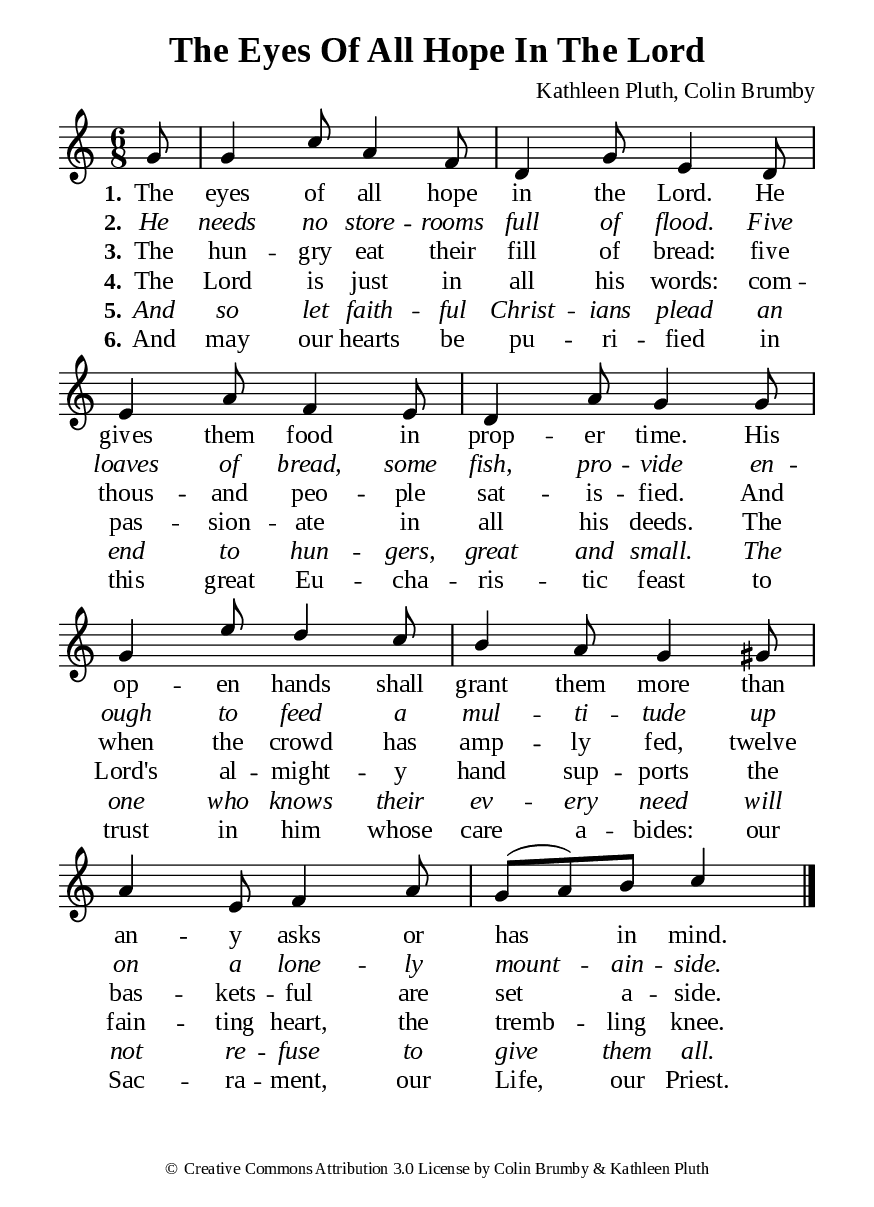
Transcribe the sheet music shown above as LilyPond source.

\version "2.18.2"

\header {
  title = "The Eyes Of All Hope In The Lord"
  composer = "Kathleen Pluth, Colin Brumby"
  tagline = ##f
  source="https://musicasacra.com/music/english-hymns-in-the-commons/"
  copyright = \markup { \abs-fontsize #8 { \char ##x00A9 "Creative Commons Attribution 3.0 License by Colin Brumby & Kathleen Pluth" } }
}

global= {
  \key c \major
  \time 6/8
  \override Score.BarNumber.break-visibility = ##(#f #f #f)
  \override Lyrics.LyricSpace.minimum-distance = #3.0
}

\paper {
  #(set-paper-size "a5")
  top-margin = 10\mm
  bottom-margin = 5\mm
  left-margin = 10\mm
  right-margin = 10\mm
  indent = #0
  #(define fonts
	 (make-pango-font-tree "Liberation Serif"
	 		       "Liberation Serif"
			       "Liberation Serif"
			       (/ 20 20)))
}

printItalic = \with {
  \override LyricText.font-shape = #'italic
}

% Verse music
musicVerseSoprano = \relative c'' {
                    \partial 8 g8 |
  %{	01	%} g4 c8 a4 f8 |
  %{	02	%} d4 g8 e4 d8 |
  %{	03	%} e4 a8 f4 e8 |
  %{	04	%} d4 a'8 g4 g8 |
  %{	05	%} g4 e'8 d4 c8 |
  %{	06	%} b4 a8 g4 gis8 |
  %{	07	%} a4 e8 f4 a8 |
  %{	08	%} g8 (a) b c4 \bar "|."
}

% Verse lyrics
verseOne = \lyricmode {
  \set stanza = #"1."
  The eyes of all hope in the Lord.
  He gives them food in prop -- er time.
  His op -- en hands shall grant them more than an -- y asks or has in mind.
}

verseTwo = \lyricmode {
  \set stanza = #"2."
  He needs no store -- rooms full of flood.
  Five loaves of bread, some fish,
  pro -- vide en -- ough to feed a mul -- ti -- tude up on a lone -- ly mount -- ain -- side.
}

verseThree = \lyricmode {
  \set stanza = #"3."
  The hun -- gry eat their fill of bread:
  five thous -- and peo -- ple sat -- is -- fied.
  And when the crowd has amp -- ly fed, twelve bas -- kets -- ful are set a -- side.
}

verseFour = \lyricmode {
  \set stanza = #"4."
  The Lord is just in all his words:
  com -- pas -- sion -- ate in all his deeds.
  The Lord's al -- might -- y hand sup -- ports the fain -- ting heart,
  the tremb -- ling knee.
}

verseFive = \lyricmode {
  \set stanza = #"5."
  And so let faith -- ful Christ -- ians plead an end to hun -- gers,
  great and small.
  The one who knows their ev -- ery need will not re -- fuse to give them all.
}

verseSix = \lyricmode {
  \set stanza = #"6."
  And may our hearts be pu -- ri -- fied in this great Eu -- cha -- ris -- tic feast
  to trust in him whose care a -- bides:
  our Sac -- ra -- ment, our Life, our Priest.
}

% Layout
\score {
    \new ChoirStaff <<
      \new Staff <<
        \clef "treble"
        \new Voice = "sopranos" { \global \stemUp \slurUp \musicVerseSoprano }
      >>
      \new Lyrics \lyricsto sopranos \verseOne
      \new Lyrics \printItalic \lyricsto sopranos \verseTwo
      \new Lyrics \lyricsto sopranos \verseThree
      \new Lyrics \lyricsto sopranos \verseFour
      \new Lyrics \printItalic \lyricsto sopranos \verseFive
      \new Lyrics \lyricsto sopranos \verseSix
    >>
}
